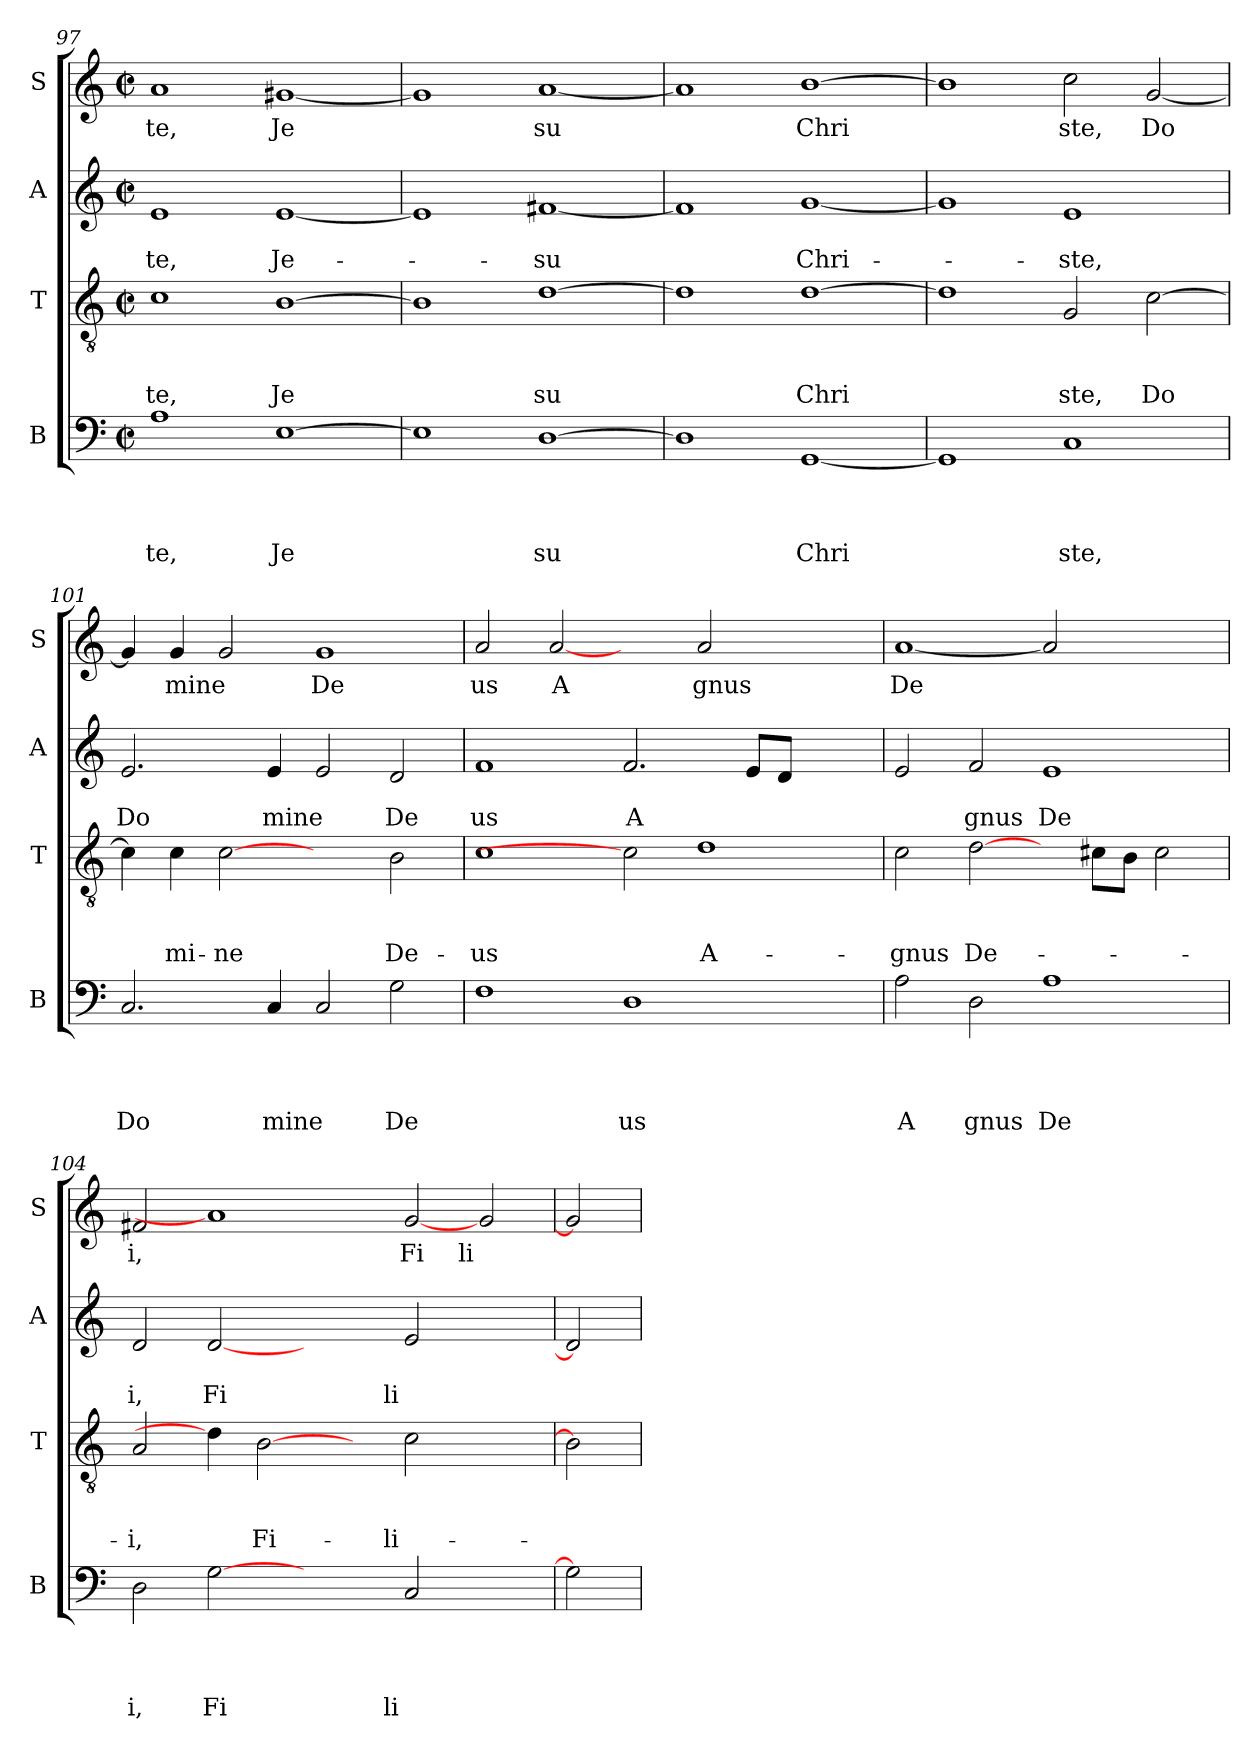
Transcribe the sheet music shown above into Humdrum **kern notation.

**kern	**text	**text	**text	**text	**kern	**text	**text	**text	**kern	**text	**text	**kern	**text
*part4	*part4	*part4	*part4	*part4	*part3	*part3	*part3	*part3	*part2	*part2	*part2	*part1	*part1
*staff4	*staff4	*staff4	*staff4	*staff4	*staff3	*staff3	*staff3	*staff3	*staff2	*staff2	*staff2	*staff1	*staff1
*I"B	*	*	*	*	*I"T	*	*	*	*I"A	*	*	*I"S	*
*I'B	*	*	*	*	*I'T	*	*	*	*I'A	*	*	*I'S	*
*clefF4	*	*	*	*	*clefGv2	*	*	*	*clefG2	*	*	*clefG2	*
*k[]	*	*	*	*	*k[]	*	*	*	*k[]	*	*	*k[]	*
*C:	*	*	*	*	*C:	*	*	*	*C:	*	*	*C:	*
*M2/2	*	*	*	*	*M2/2	*	*	*	*M2/2	*	*	*M2/2	*
*met(c|)	*	*	*	*	*met(c|)	*	*	*	*met(c|)	*	*	*met(c|)	*
=97	=97	=97	=97	=97	=97	=97	=97	=97	=97	=97	=97	=97	=97
!	!	!	!	!LO:LY:b	!	!	!	!LO:LY:b	!	!	!LO:LY:b	!	!LO:LY:b
1A	.	.	.	te,	1c	.	.	te,	1e	.	-te,	1a	te,
!	!	!	!	!LO:LY:b	!	!	!	!LO:LY:b	!	!	!LO:LY:b	!	!LO:LY:b
[>1E	.	.	.	Je	[>1B	.	.	Je	[<1e	.	Je-	[<1g#X	Je
=98	=98	=98	=98	=98	=98	=98	=98	=98	=98	=98	=98	=98	=98
1E]	.	.	.	.	1B]	.	.	.	1e]	.	.	1g#]	.
!	!	!	!	!LO:LY:b	!	!	!	!LO:LY:b	!	!	!LO:LY:b	!	!LO:LY:b
[>1D	.	.	.	su	[>1d	.	.	su	[<1f#X	.	-su	[<1a	su
=99	=99	=99	=99	=99	=99	=99	=99	=99	=99	=99	=99	=99	=99
1D]	.	.	.	.	1d]	.	.	.	1f#]	.	.	1a]	.
!	!	!	!	!LO:LY:b	!	!	!	!LO:LY:b	!	!	!LO:LY:b	!	!LO:LY:b
[<1GG	.	.	.	Chri	[>1d	.	.	Chri	[<1g	.	Chri-	[>1b	Chri
=100	=100	=100	=100	=100	=100	=100	=100	=100	=100	=100	=100	=100	=100
1GG]	.	.	.	.	1d]	.	.	.	1g]	.	.	1b]	.
!	!	!	!	!LO:LY:b	!	!	!	!LO:LY:b	!	!	!LO:LY:b	!	!LO:LY:b
1C	.	.	.	ste,	2G/	.	.	ste,	1e	.	-ste,	2cc\	ste,
!	!	!	!	!	!	!	!	!LO:LY:b	!	!	!	!	!LO:LY:b
.	.	.	.	.	[<2c\	.	.	Do	.	.	.	[<2g/	Do
!!LO:LB:g=z
=101	=101	=101	=101	=101	=101	=101	=101	=101	=101	=101	=101	=101	=101
!	!	!	!	!LO:LY:b	!	!	!	!	!	!	!LO:LY:b	!	!
2.C/	.	.	.	Do	4c\]	.	.	.	2.e/	.	Do	4g/]	.
!	!	!	!	!	!	!	!	!LO:LY:b	!	!	!	!	!LO:LY:b
.	.	.	.	.	4c\	.	.	mi-	.	.	.	4g/	mine
!	!	!	!	!	!	!	!	!LO:LY:b	!	!	!	!	!
.	.	.	.	.	[2c	.	.	-ne	.	.	.	2g/	.
!	!	!	!	!LO:LY:b	!	!	!	!	!	!	!LO:LY:b	!	!
4C/	.	.	.	mine	.	.	.	.	4e/	.	mine	.	.
!	!	!	!	!	!	!	!	!	!	!	!	!	!LO:LY:b
2C/	.	.	.	.	2ryy	.	.	.	2e/	.	.	1g	De
!	!	!	!	!LO:LY:b	!	!	!	!LO:LY:b	!	!	!LO:LY:b	!	!
2G\	.	.	.	De	2B\	.	.	De-	2d/	.	De	.	.
=102	=102	=102	=102	=102	=102	=102	=102	=102	=102	=102	=102	=102	=102
!	!	!	!	!	!	!	!	!LO:LY:b	!	!	!LO:LY:b	!	!LO:LY:b
1F	.	.	.	.	1c	.	.	-us	1f	.	us	2a/	us
!	!	!	!	!	!	!	!	!	!	!	!	!	!LO:LY:b
.	.	.	.	.	.	.	.	.	.	.	.	[2a	A
!	!	!	!	!LO:LY:b	!	!	!	!	!	!	!LO:LY:b	!	!
1D	.	.	.	us	2c]	.	.	.	2.f/	.	A	2ryy	.
!	!	!	!	!	!	!	!	!LO:LY:b	!	!	!	!	!LO:LY:b
.	.	.	.	.	1d	.	.	A-	.	.	.	2a/	gnus
.	.	.	.	.	.	.	.	.	8e/L	.	.	.	.
.	.	.	.	.	.	.	.	.	8d/J	.	.	.	.
2ryy	.	.	.	.	.	.	.	.	2ryy	.	.	2ryy	.
=103	=103	=103	=103	=103	=103	=103	=103	=103	=103	=103	=103	=103	=103
!	!	!	!	!LO:LY:b	!	!	!	!LO:LY:b	!	!	!	!	!LO:LY:b
2A\	.	.	.	A	2c\	.	.	-gnus	2e/	.	.	[1a	De
!	!	!	!	!LO:LY:b	!	!	!	!LO:LY:b	!	!	!LO:LY:b	!	!
2D\	.	.	.	gnus	[2d\	.	.	De-	2f/	.	gnus	.	.
!	!	!	!	!LO:LY:b	!	!	!	!	!	!	!LO:LY:b	!	!
1A	.	.	.	De	4ryy	.	.	.	1e	.	De	2a]	.
.	.	.	.	.	8c#\L	.	.	.	.	.	.	.	.
.	.	.	.	.	8B\J	.	.	.	.	.	.	.	.
.	.	.	.	.	2c#\	.	.	.	.	.	.	2ryy	.
=104	=104	=104	=104	=104	=104	=104	=104	=104	=104	=104	=104	=104	=104
!	!	!	!	!LO:LY:b	!	!	!	!LO:LY:b	!	!	!LO:LY:b	!	!LO:LY:b
2D\	.	.	.	i,	2A/	.	.	-i,	2d/	.	i,	2f#X/	i,
!	!	!	!	!LO:LY:b	!	!	!	!	!	!	!LO:LY:b	!	!
[2G	.	.	.	Fi	4d\]	.	.	.	[2d	.	Fi	1a]	.
!	!	!	!	!	!	!	!	!LO:LY:b	!	!	!	!	!
.	.	.	.	.	[2B	.	.	Fi-	.	.	.	.	.
2ryy	.	.	.	.	.	.	.	.	2ryy	.	.	.	.
.	.	.	.	.	4ryy	.	.	.	.	.	.	.	.
!	!	!	!	!LO:LY:b	!	!	!	!LO:LY:b	!	!	!LO:LY:b	!	!LO:LY:b
2C/	.	.	.	li	2c\	.	.	-li-	2e/	.	li	[2g	Fi
!	!	!	!	!	!	!	!	!	!	!	!	!	!LO:LY:b
2ryy	.	.	.	.	2ryy	.	.	.	2ryy	.	.	2g/	li
=105	=105	=105	=105	=105	=105	=105	=105	=105	=105	=105	=105	=105	=105
2G]	.	.	.	.	2B]	.	.	.	2d]	.	.	2g]	.
=	=	=	=	=	=	=	=	=	=	=	=	=	=
*-	*-	*-	*-	*-	*-	*-	*-	*-	*-	*-	*-	*-	*-
